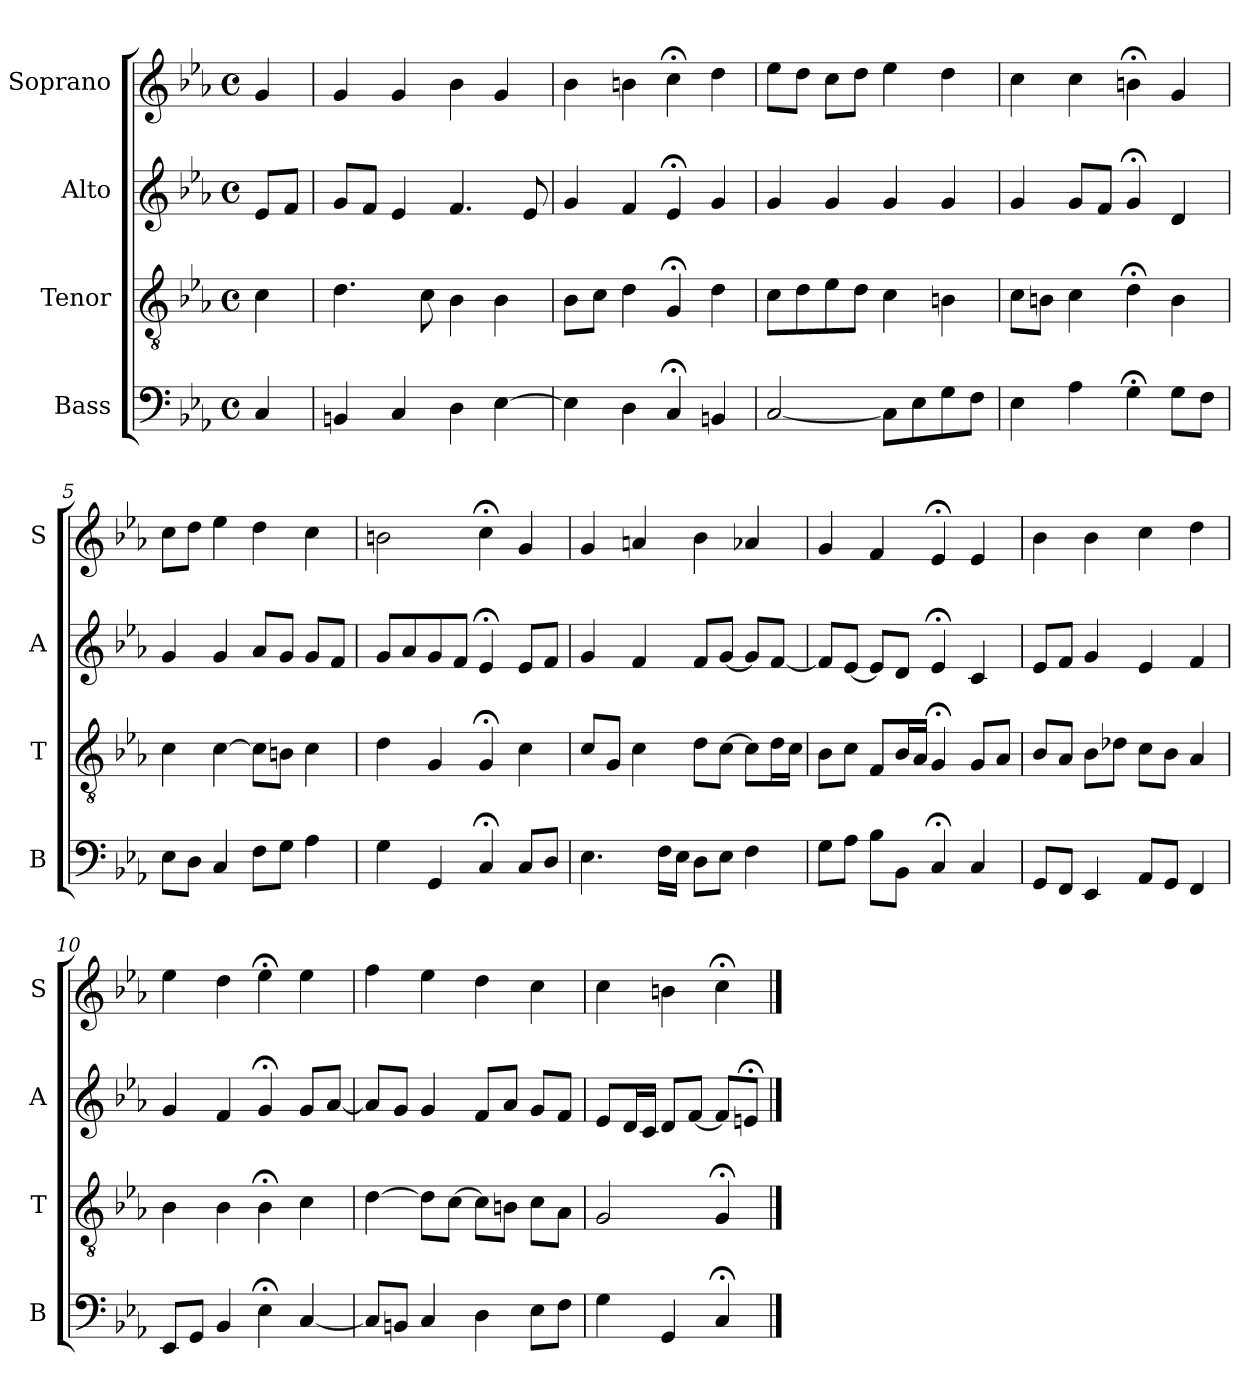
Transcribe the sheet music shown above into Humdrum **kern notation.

**kern	**kern	**kern	**kern
*part4	*part3	*part2	*part1
*staff4	*staff3	*staff2	*staff1
*I"Bass	*I"Tenor	*I"Alto	*I"Soprano
*I'B	*I'T	*I'A	*I'S
*clefF4	*clefGv2	*clefG2	*clefG2
*k[b-e-a-]	*k[b-e-a-]	*k[b-e-a-]	*k[b-e-a-]
*c:	*c:	*c:	*c:
*M4/4	*M4/4	*M4/4	*M4/4
*met(c)	*met(c)	*met(c)	*met(c)
*MM100	*MM100	*MM100	*MM100
=	=	=	=
4C	4c	8e-L	4g
.	.	8fJ	.
=1	=1	=1	=1
4BBn	4.d	8gL	4g
.	.	8fJ	.
4C	.	4e-	4g
.	8c	.	.
4D	4B-	4.f	4b-
[4E-	4B-	.	4g
.	.	8e-	.
=2	=2	=2	=2
4E-]	8B-L	4g	4b-
.	8cJ	.	.
4D	4d	4f	4bn
4C;<	4G;<	4e-;<	4cc;<
4BBn	4d	4g	4dd
=3	=3	=3	=3
[2C	8cL	4g	8ee-L
.	8d	.	8ddJ
.	8e-	4g	8ccL
.	8dJ	.	8ddJ
8CL]	4c	4g	4ee-
8E-	.	.	.
8G	4Bn	4g	4dd
8FJ	.	.	.
=4	=4	=4	=4
4E-	8cL	4g	4cc
.	8BnJ	.	.
4A-	4c	8gL	4cc
.	.	8fJ	.
4G;<	4d;<	4g;<	4bn;<
8GL	4Bi	4d	4gi
8FJ	.	.	.
=5	=5	=5	=5
8E-L	4ci	4g	8cciL
8DJ	.	.	8ddJ
4C	[4c	4g	4ee-
8FL	8cL]	8a-L	4dd
8GJ	8BnJ	8gJ	.
4A-	4c	8gL	4cc
.	.	8fJ	.
=6	=6	=6	=6
4G	4d	8gL	2bn
.	.	8a-	.
4GG	4G	8g	.
.	.	8fJ	.
4C;<	4G;<	4e-;<	4cc;<
8CL	4c	8e-L	4g
8DJ	.	8fJ	.
=7	=7	=7	=7
4.E-	8cL	4g	4g
.	8GJ	.	.
.	4c	4f	4an
16FLL	.	.	.
16E-JJ	.	.	.
8DL	8dL	8fL	4b-
8E-J	[8cJ	[8gJ	.
4F	8cL]	8gL]	4a-X
.	16dL	[8fJ	.
.	16cJJ	.	.
=8	=8	=8	=8
8GL	8B-L	8fL]	4g
8A-J	8cJ	[8e-J	.
8B-L	8FL	8e-L]	4f
8BB-J	16B-L	8dJ	.
.	16A-JJ	.	.
4C;<	4G;<	4e-;<	4e-;<
4C	8GL	4c	4e-i
.	8A-iJ	.	.
=9	=9	=9	=9
8GGL	8B-iL	8e-L	4b-i
8FFJ	8A-J	8fJ	.
4EE-	8B-L	4g	4b-
.	8d-XJ	.	.
8AA-L	8cL	4e-	4cc
8GGJ	8B-J	.	.
4FF	4A-	4f	4dd
=10	=10	=10	=10
8EE-L	4B-	4g	4ee-
8GGJ	.	.	.
4BB-	4B-	4f	4dd
4E-;<	4B-;<	4g;<	4ee-;<
[4C	4c	8gL	4ee-
.	.	[8a-J	.
=11	=11	=11	=11
8CL]	[4d	8a-L]	4ff
8BBnJ	.	8gJ	.
4C	8dL]	4g	4ee-
.	[8cJ	.	.
4D	8cL]	8fL	4dd
.	8BnJ	8a-J	.
8E-L	8cL	8gL	4cc
8FJ	8A-J	8fJ	.
=12	=12	=12	=12
4G	2G	8e-L	4cc
.	.	16dL	.
.	.	16cJJ	.
4GG	.	8dL	4bn
.	.	[8fJ	.
4C;<	4G;<	8fL]	4cc;<
.	.	8en;<J	.
==	==	==	==
*-	*-	*-	*-
